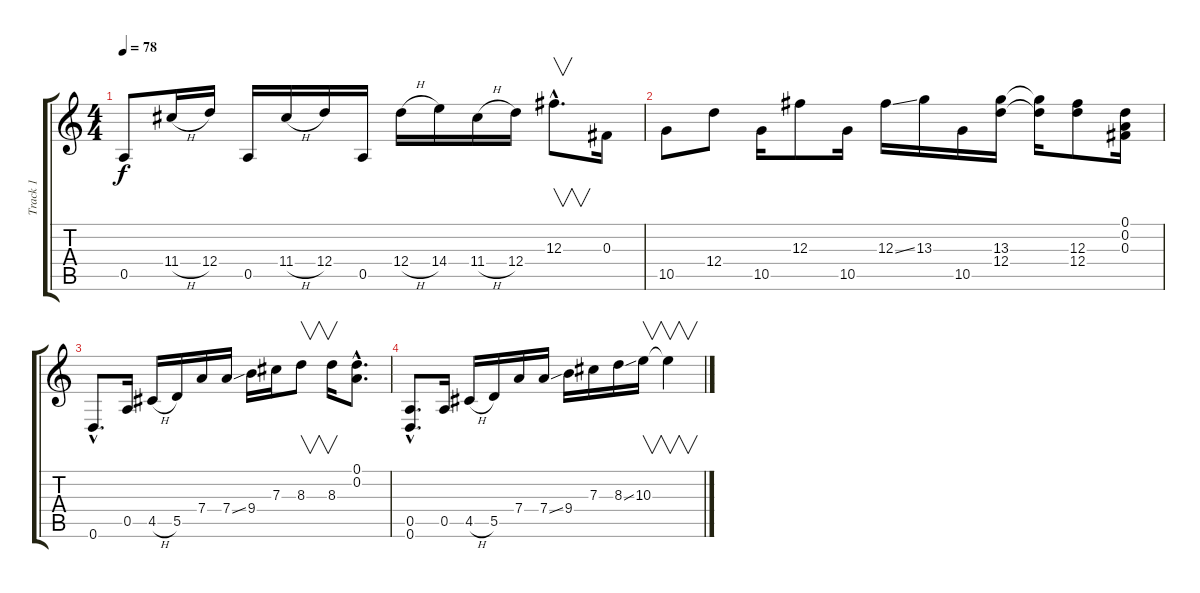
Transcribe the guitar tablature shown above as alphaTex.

\track ("Track 1" "Track 1") {instrument electricguitarclean}
\staff {score tabs}
\tuning (D4 A3 Gb3 D3 A2 D2) {hide}
\ts (4 4)
\tempo 78
\clef g2
\ks c
0.5.8{dy f instrument electricguitarclean} 11.4{h}.16 12.4.16 0.5.16 11.4{h}.16 12.4.16 0.5.16 12.4{h}.16 14.4.16 11.4{h}.16 12.4.16 12.3{hac}.8{v d} 0.3.16 |
10.5.8 12.4.8 10.5.16 12.3.8 10.5.16 12.3{ss}.16 13.3.16 10.5.16 (13.3 12.4).16 (13.3{t} 12.4{t}).16 (12.3 12.4).8 (0.1 0.2 0.3).16 |
0.6{hac}.8{d} 0.5.16 4.5{h}.16 5.5.16 7.4.16 7.4{ss}.16 9.4.16 7.3.16 8.3.8{v} 8.3.16{v} (0.1{hac} 0.2{hac}).8{d} |
(0.5{hac} 0.6{hac}).8{d} 0.5.16 4.5{h}.16 5.5.16 7.4.16 7.4{ss}.16 9.4.16 7.3.16 8.3{ss}.16 10.3.16{v} 10.3{t}.4{v}
